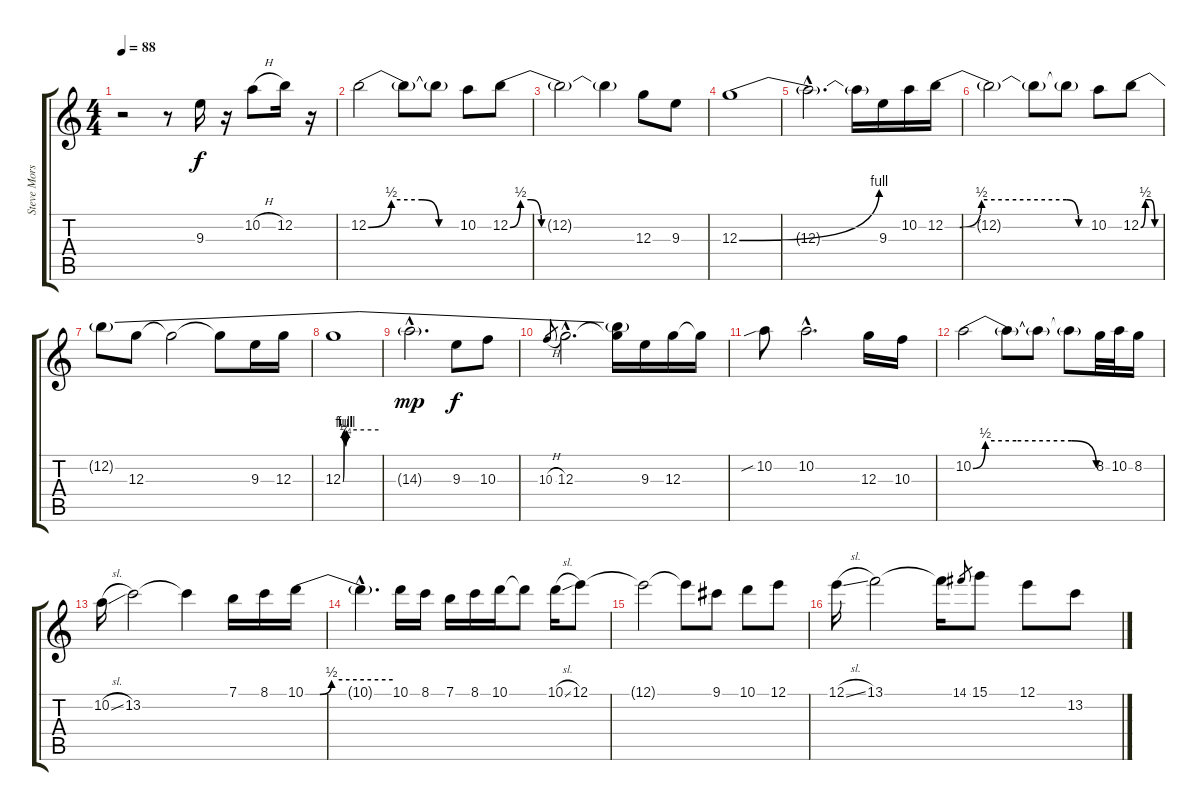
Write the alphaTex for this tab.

\track ("Steve Morse (double)" "Steve Mors") {instrument distortionguitar}
\staff {score tabs}
\tuning (E4 B3 G3 D3 A2 E2) {hide}
\ts (4 4)
\tempo 88
\clef g2
\ks c
r.2{dy f instrument distortionguitar} r.8 9.3.16 r.16 10.2{h}.8 12.2.16 r.16 |
12.2{be (custom 0 0 15 2 35 2 46 0 60 0)}.2 12.2{t}.8 12.2{t}.8 10.2.8 12.2{be (custom 0 0 5 2 10 2 15 0 31 0 60 0)}.8 |
12.2{t}.2 12.2{t}.4 12.3.8 9.3.8 |
12.3{be (bend 0 0 60 4)}.1 |
12.3{hac t}.2{d} 12.3{t}.16 9.3.16 10.2.16 12.2{be (custom 0 0 6 0 15 2 50 2 55 0 60 0)}.16 |
12.2{t}.2 12.2{t}.8 12.2{t}.8 10.2.8 12.2{be (custom 0 0 15 2 30 2 45 0 60 0)}.8 |
12.2{t}.8 12.3.8 12.3{t}.2 12.3{t}.8 9.3.16 12.3.16 |
12.3{be (custom 0 0 2 4 4 1 6 4 60 4)}.1 |
14.3{g hac}.2{d dy mp} 9.3.8{dy f} 10.3.8 |
10.3{h}.8{gr} 12.3{hac}.2{d} (12.2{t} 12.3{t}).16 9.3.16 12.3.16 12.3{t}.16 |
10.2{sib}.8 10.2{hac}.2{d} 12.3.16 10.3.16 |
10.2{be (custom 0 0 6 2 21 2 48 2 60 0)}.2 10.2{t}.8 10.2{t}.8 10.2{t}.8 8.2.32 10.2.32 8.2.16 |
10.2{sl}.16 13.2.2 13.2{t}.4 7.1.16 8.1.16 10.1{be (custom 0 0 10 0 18 2 60 2)}.16 |
10.1{hac t}.4{d} 10.1.16 8.1.16 7.1.16 8.1.16 10.1.16 10.1{t}.8 10.1{sl}.16 12.1.8 |
12.1{t}.2 12.1{t}.8 9.1.8 10.1.8 12.1.8 |
12.1{sl}.16 13.1.2 13.1{t}.16 14.1.8{gr} 15.1.8 12.1.8 13.2.8
